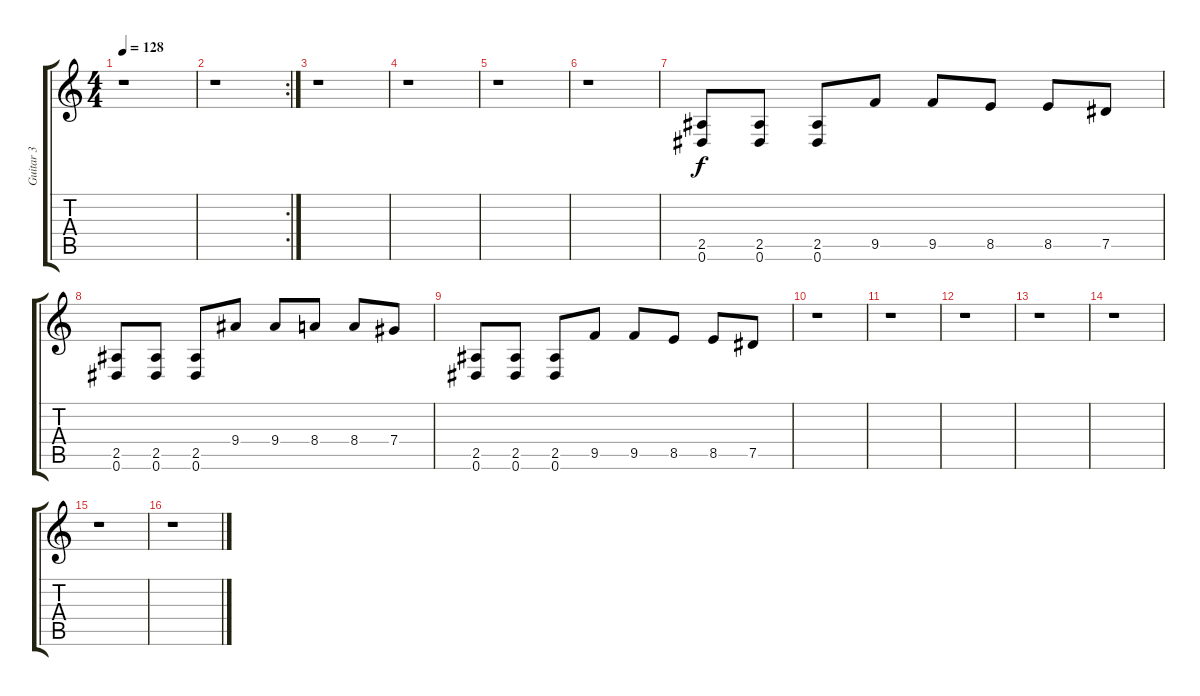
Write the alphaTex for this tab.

\track ("Guitar 3" "Guitar 3") {instrument distortionguitar}
\staff {score tabs}
\tuning (Eb4 Bb3 Gb3 Db3 Ab2 Eb2) {hide}
\ts (4 4)
\tempo 128
\clef g2
\ks c
r.1{dy f} |
\rc 2
r.1 |
r.1 |
r.1 |
r.1 |
r.1 |
(2.5 0.6).8 (2.5 0.6).8 (2.5 0.6).8 9.5.8 9.5.8 8.5.8 8.5.8 7.5.8 |
(2.5 0.6).8 (2.5 0.6).8 (2.5 0.6).8 9.4.8 9.4.8 8.4.8 8.4.8 7.4.8 |
(2.5 0.6).8 (2.5 0.6).8 (2.5 0.6).8 9.5.8 9.5.8 8.5.8 8.5.8 7.5.8 |
r.1 |
r.1 |
r.1 |
r.1 |
r.1 |
r.1 |
r.1
